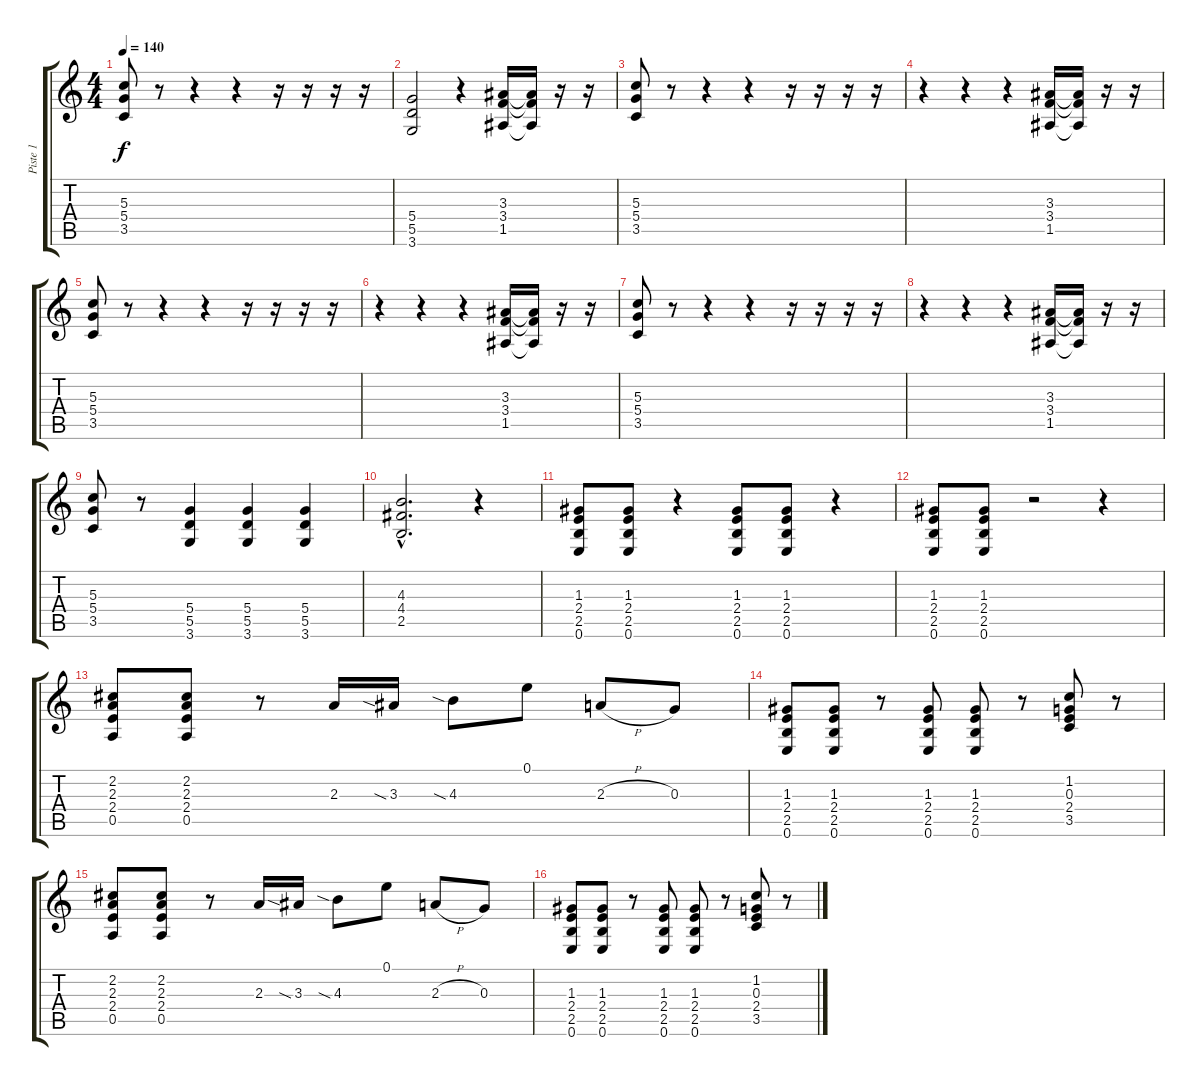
\track ("Piste 1" "Piste 1") {instrument distortionguitar}
\staff {score tabs}
\tuning (E4 B3 G3 D3 A2 E2) {hide}
\ts (4 4)
\tempo 140
\clef g2
\ks c
(5.3 5.4 3.5).8{dy f} r.8 r.4 r.4 r.16 r.16 r.16 r.16 |
(5.4 5.5 3.6).2 r.4 (3.3 3.4 1.5).16 (3.3{t} 3.4{t} 1.5{t}).16 r.16 r.16 |
(5.3 5.4 3.5).8 r.8 r.4 r.4 r.16 r.16 r.16 r.16 |
r.4 r.4 r.4 (3.3 3.4 1.5).16 (3.3{t} 3.4{t} 1.5{t}).16 r.16 r.16 |
(5.3 5.4 3.5).8 r.8 r.4 r.4 r.16 r.16 r.16 r.16 |
r.4 r.4 r.4 (3.3 3.4 1.5).16 (3.3{t} 3.4{t} 1.5{t}).16 r.16 r.16 |
(5.3 5.4 3.5).8 r.8 r.4 r.4 r.16 r.16 r.16 r.16 |
r.4 r.4 r.4 (3.3 3.4 1.5).16 (3.3{t} 3.4{t} 1.5{t}).16 r.16 r.16 |
(5.3 5.4 3.5).8 r.8 (5.4 5.5 3.6).4 (5.4 5.5 3.6).4 (5.4 5.5 3.6).4 |
(4.3{hac} 4.4{hac} 2.5{hac}).2{d} r.4 |
(1.3 2.4 2.5 0.6).8 (1.3 2.4 2.5 0.6).8 r.4 (1.3 2.4 2.5 0.6).8 (1.3 2.4 2.5 0.6).8 r.4 |
(1.3 2.4 2.5 0.6).8 (1.3 2.4 2.5 0.6).8 r.2 r.4 |
(2.2 2.3 2.4 0.5).8 (2.2 2.3 2.4 0.5).8 r.8 2.3.16 3.3{sia}.16 4.3{sia}.8 0.1.8 2.3{h}.8 0.3.8 |
(1.3 2.4 2.5 0.6).8 (1.3 2.4 2.5 0.6).8 r.8 (1.3 2.4 2.5 0.6).8 (1.3 2.4 2.5 0.6).8 r.8 (1.2 0.3 2.4 3.5).8 r.8 |
(2.2 2.3 2.4 0.5).8 (2.2 2.3 2.4 0.5).8 r.8 2.3.16 3.3{sia}.16 4.3{sia}.8 0.1.8 2.3{h}.8 0.3.8 |
(1.3 2.4 2.5 0.6).8 (1.3 2.4 2.5 0.6).8 r.8 (1.3 2.4 2.5 0.6).8 (1.3 2.4 2.5 0.6).8 r.8 (1.2 0.3 2.4 3.5).8 r.8
